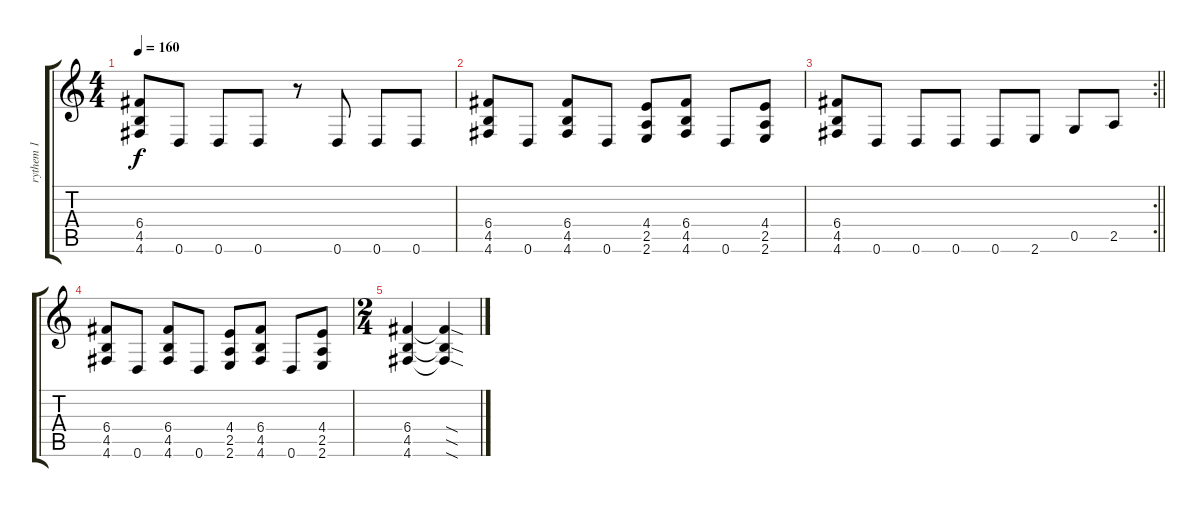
\track ("rythem 1" "rythem 1") {instrument overdrivenguitar}
\staff {score tabs}
\tuning (D4 A3 F3 C3 G2 D2) {hide}
\ts (4 4)
\tempo 160
\clef g2
\ks c
(6.4 4.5 4.6).8{dy f} 0.6.8 0.6.8 0.6.8 r.8 0.6.8 0.6.8 0.6.8 |
(6.4 4.5 4.6).8 0.6.8 (6.4 4.5 4.6).8 0.6.8 (4.4 2.5 2.6).8 (6.4 4.5 4.6).8 0.6.8 (4.4 2.5 2.6).8 |
\rc 2
\barLineRight lightlight
(6.4 4.5 4.6).8 0.6.8 0.6.8 0.6.8 0.6.8 2.6.8 0.5.8 2.5.8 |
\section ("" "")
(6.4 4.5 4.6).8 0.6.8 (6.4 4.5 4.6).8 0.6.8 (4.4 2.5 2.6).8 (6.4 4.5 4.6).8 0.6.8 (4.4 2.5 2.6).8 |
\ts (2 4)
(6.4 4.5 4.6).4 (6.4{sod t} 4.5{sod t} 4.6{sod t}).4
